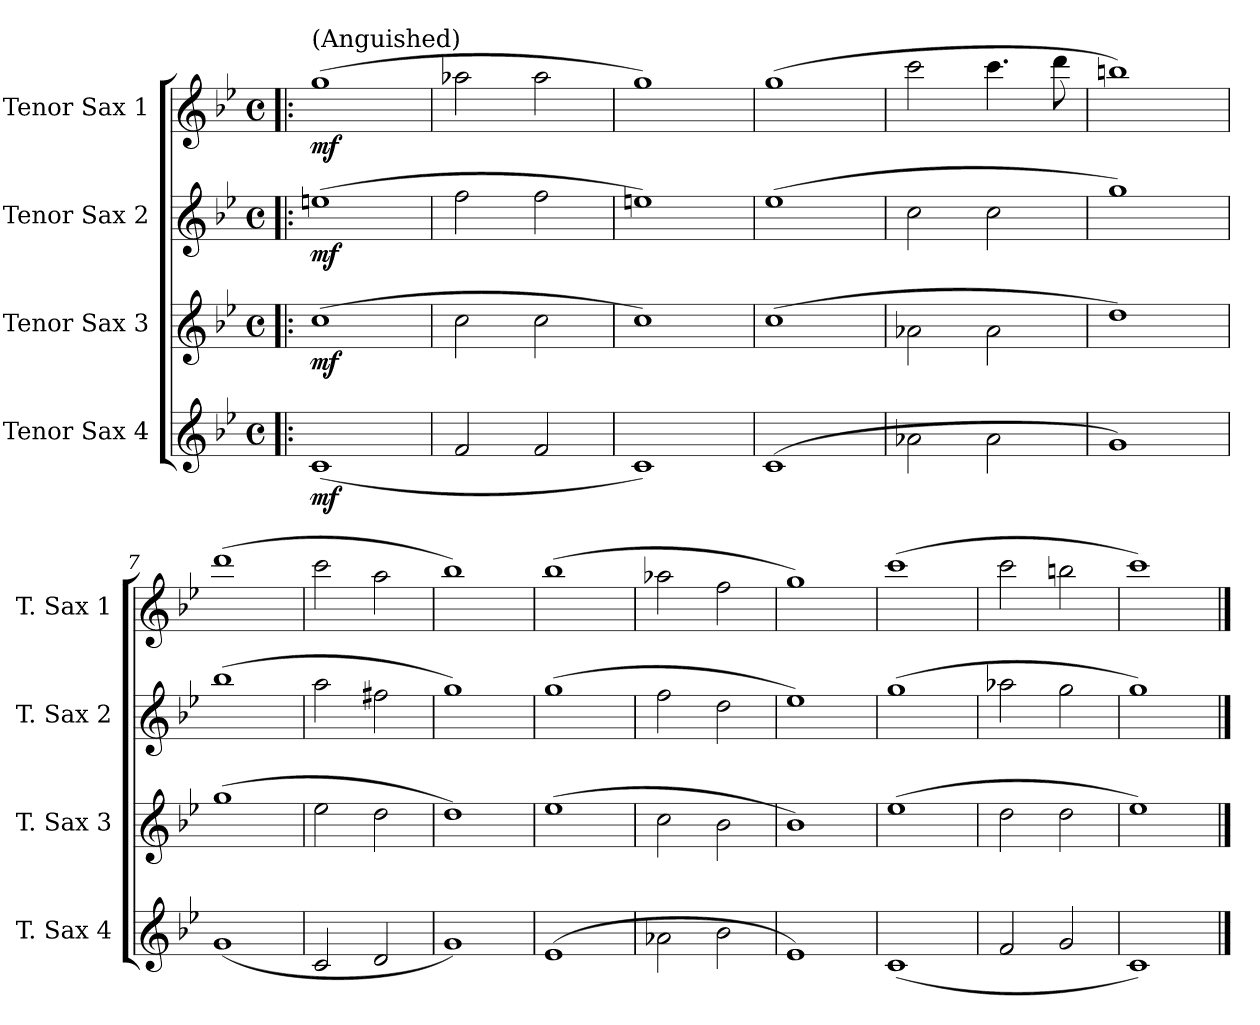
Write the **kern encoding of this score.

**kern	**dynam	**kern	**dynam	**kern	**dynam	**kern	**dynam
*part4	*part4	*part3	*part3	*part2	*part2	*part1	*part1
*staff4	*staff4	*staff3	*staff3	*staff2	*staff2	*staff1	*staff1
*I"Tenor Sax 4	*	*I"Tenor Sax 3	*	*I"Tenor Sax 2	*	*I"Tenor Sax 1	*
*I'T. Sax 4	*	*I'T. Sax 3	*	*I'T. Sax 2	*	*I'T. Sax 1	*
*clefG2	*	*clefG2	*	*clefG2	*	*clefG2	*
*ITrd8c14	*	*ITrd8c14	*	*ITrd8c14	*	*ITrd8c14	*
*k[b-e-]	*	*k[b-e-]	*	*k[b-e-]	*	*k[b-e-]	*
*M4/4	*	*M4/4	*	*M4/4	*	*M4/4	*
*met(c)	*	*met(c)	*	*met(c)	*	*met(c)	*
*MM76	*	*MM76	*	*MM76	*	*MM76	*
=1!|:	=1!|:	=1!|:	=1!|:	=1!|:	=1!|:	=1!|:	=1!|:
!	!	!	!	!	!	!LO:TX:a:t=(Anguished)	!
!	!LO:DY:b	!	!LO:DY:b	!	!LO:DY:b	!	!LO:DY:b
(<1C	mf	(>1c	mf	(>1en	mf	(>1g	mf
=2	=2	=2	=2	=2	=2	=2	=2
2F/	.	2c\	.	2f\	.	2a-X\	.
2F/	.	2c\	.	2f\	.	2a-\	.
=3	=3	=3	=3	=3	=3	=3	=3
1C)	.	1c)	.	1en)	.	1g)	.
=4	=4	=4	=4	=4	=4	=4	=4
(<1C	.	(>1c	.	(>1e-	.	(>1g	.
=5	=5	=5	=5	=5	=5	=5	=5
2A-X\	.	2A-X\	.	2c\	.	2cc\	.
2A-\	.	2A-\	.	2c\	.	4.cc\	.
.	.	.	.	.	.	8dd\	.
=6	=6	=6	=6	=6	=6	=6	=6
1G)	.	1d)	.	1g)	.	1bn)	.
=7	=7	=7	=7	=7	=7	=7	=7
(<1G	.	(>1g	.	(>1b-	.	(>1dd	.
=8	=8	=8	=8	=8	=8	=8	=8
2C/	.	2e-\	.	2a\	.	2cc\	.
2D/	.	2d\	.	2f#X\	.	2a\	.
=9	=9	=9	=9	=9	=9	=9	=9
1G)	.	1d)	.	1g)	.	1b-)	.
!!LO:LB:g=z
=10	=10	=10	=10	=10	=10	=10	=10
(<1E-	.	(>1e-	.	(>1g	.	(>1b-	.
=11	=11	=11	=11	=11	=11	=11	=11
2A-X\	.	2c\	.	2f\	.	2a-X\	.
2B-\	.	2B-\	.	2d\	.	2f\	.
=12	=12	=12	=12	=12	=12	=12	=12
1E-)	.	1B-)	.	1e-)	.	1g)	.
=13	=13	=13	=13	=13	=13	=13	=13
(<1C	.	(>1e-	.	(>1g	.	(>1cc	.
=14	=14	=14	=14	=14	=14	=14	=14
2F/	.	2d\	.	2a-X\	.	2cc\	.
2G/	.	2d\	.	2g\	.	2bn\	.
=15	=15	=15	=15	=15	=15	=15	=15
1C)	.	1e-)	.	1g)	.	1cc)	.
==	==	==	==	==	==	==	==
*-	*-	*-	*-	*-	*-	*-	*-
